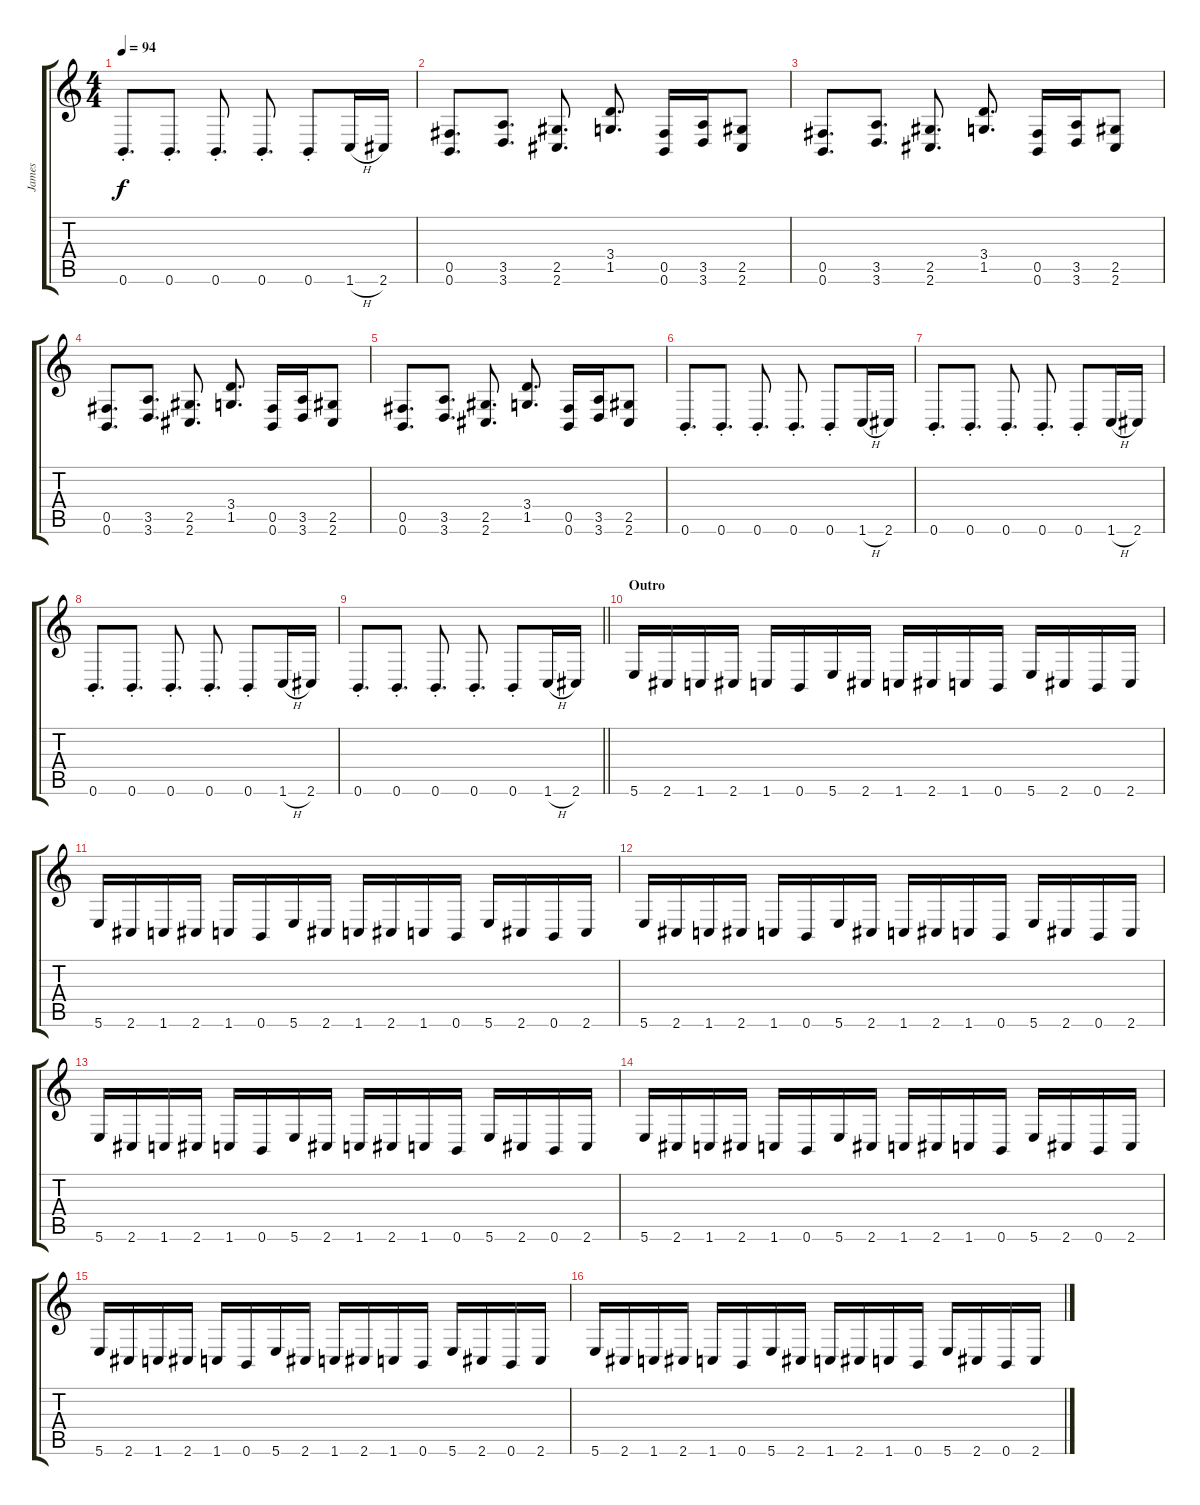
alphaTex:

\track ("James" "James") {instrument distortionguitar}
\staff {score tabs}
\tuning (Db4 Ab3 E3 B2 Gb2 B1) {hide}
\ts (4 4)
\tempo 94
\clef g2
\ks c
0.6{st}.8{d dy f} 0.6{st}.8{d} 0.6{st}.8{d} 0.6{st}.8{d} 0.6{st}.8 1.6{h}.16 2.6.16 |
(0.5 0.6).8{d} (3.5 3.6).8{d} (2.5 2.6).8{d} (3.4 1.5).8{d} (0.5 0.6).16 (3.5 3.6).16 (2.5 2.6).8 |
(0.5 0.6).8{d} (3.5 3.6).8{d} (2.5 2.6).8{d} (3.4 1.5).8{d} (0.5 0.6).16 (3.5 3.6).16 (2.5 2.6).8 |
(0.5 0.6).8{d} (3.5 3.6).8{d} (2.5 2.6).8{d} (3.4 1.5).8{d} (0.5 0.6).16 (3.5 3.6).16 (2.5 2.6).8 |
(0.5 0.6).8{d} (3.5 3.6).8{d} (2.5 2.6).8{d} (3.4 1.5).8{d} (0.5 0.6).16 (3.5 3.6).16 (2.5 2.6).8 |
0.6{st}.8{d} 0.6{st}.8{d} 0.6{st}.8{d} 0.6{st}.8{d} 0.6{st}.8 1.6{h}.16 2.6.16 |
0.6{st}.8{d} 0.6{st}.8{d} 0.6{st}.8{d} 0.6{st}.8{d} 0.6{st}.8 1.6{h}.16 2.6.16 |
0.6{st}.8{d} 0.6{st}.8{d} 0.6{st}.8{d} 0.6{st}.8{d} 0.6{st}.8 1.6{h}.16 2.6.16 |
\barLineRight lightlight
0.6{st}.8{d} 0.6{st}.8{d} 0.6{st}.8{d} 0.6{st}.8{d} 0.6{st}.8 1.6{h}.16 2.6.16 |
\section ("" "Outro")
5.6.16 2.6.16 1.6.16 2.6.16 1.6.16 0.6.16 5.6.16 2.6.16 1.6.16 2.6.16 1.6.16 0.6.16 5.6.16 2.6.16 0.6.16 2.6.16 |
5.6.16 2.6.16 1.6.16 2.6.16 1.6.16 0.6.16 5.6.16 2.6.16 1.6.16 2.6.16 1.6.16 0.6.16 5.6.16 2.6.16 0.6.16 2.6.16 |
5.6.16 2.6.16 1.6.16 2.6.16 1.6.16 0.6.16 5.6.16 2.6.16 1.6.16 2.6.16 1.6.16 0.6.16 5.6.16 2.6.16 0.6.16 2.6.16 |
5.6.16 2.6.16 1.6.16 2.6.16 1.6.16 0.6.16 5.6.16 2.6.16 1.6.16 2.6.16 1.6.16 0.6.16 5.6.16 2.6.16 0.6.16 2.6.16 |
5.6.16 2.6.16 1.6.16 2.6.16 1.6.16 0.6.16 5.6.16 2.6.16 1.6.16 2.6.16 1.6.16 0.6.16 5.6.16 2.6.16 0.6.16 2.6.16 |
5.6.16 2.6.16 1.6.16 2.6.16 1.6.16 0.6.16 5.6.16 2.6.16 1.6.16 2.6.16 1.6.16 0.6.16 5.6.16 2.6.16 0.6.16 2.6.16 |
5.6.16 2.6.16 1.6.16 2.6.16 1.6.16 0.6.16 5.6.16 2.6.16 1.6.16 2.6.16 1.6.16 0.6.16 5.6.16 2.6.16 0.6.16 2.6.16
